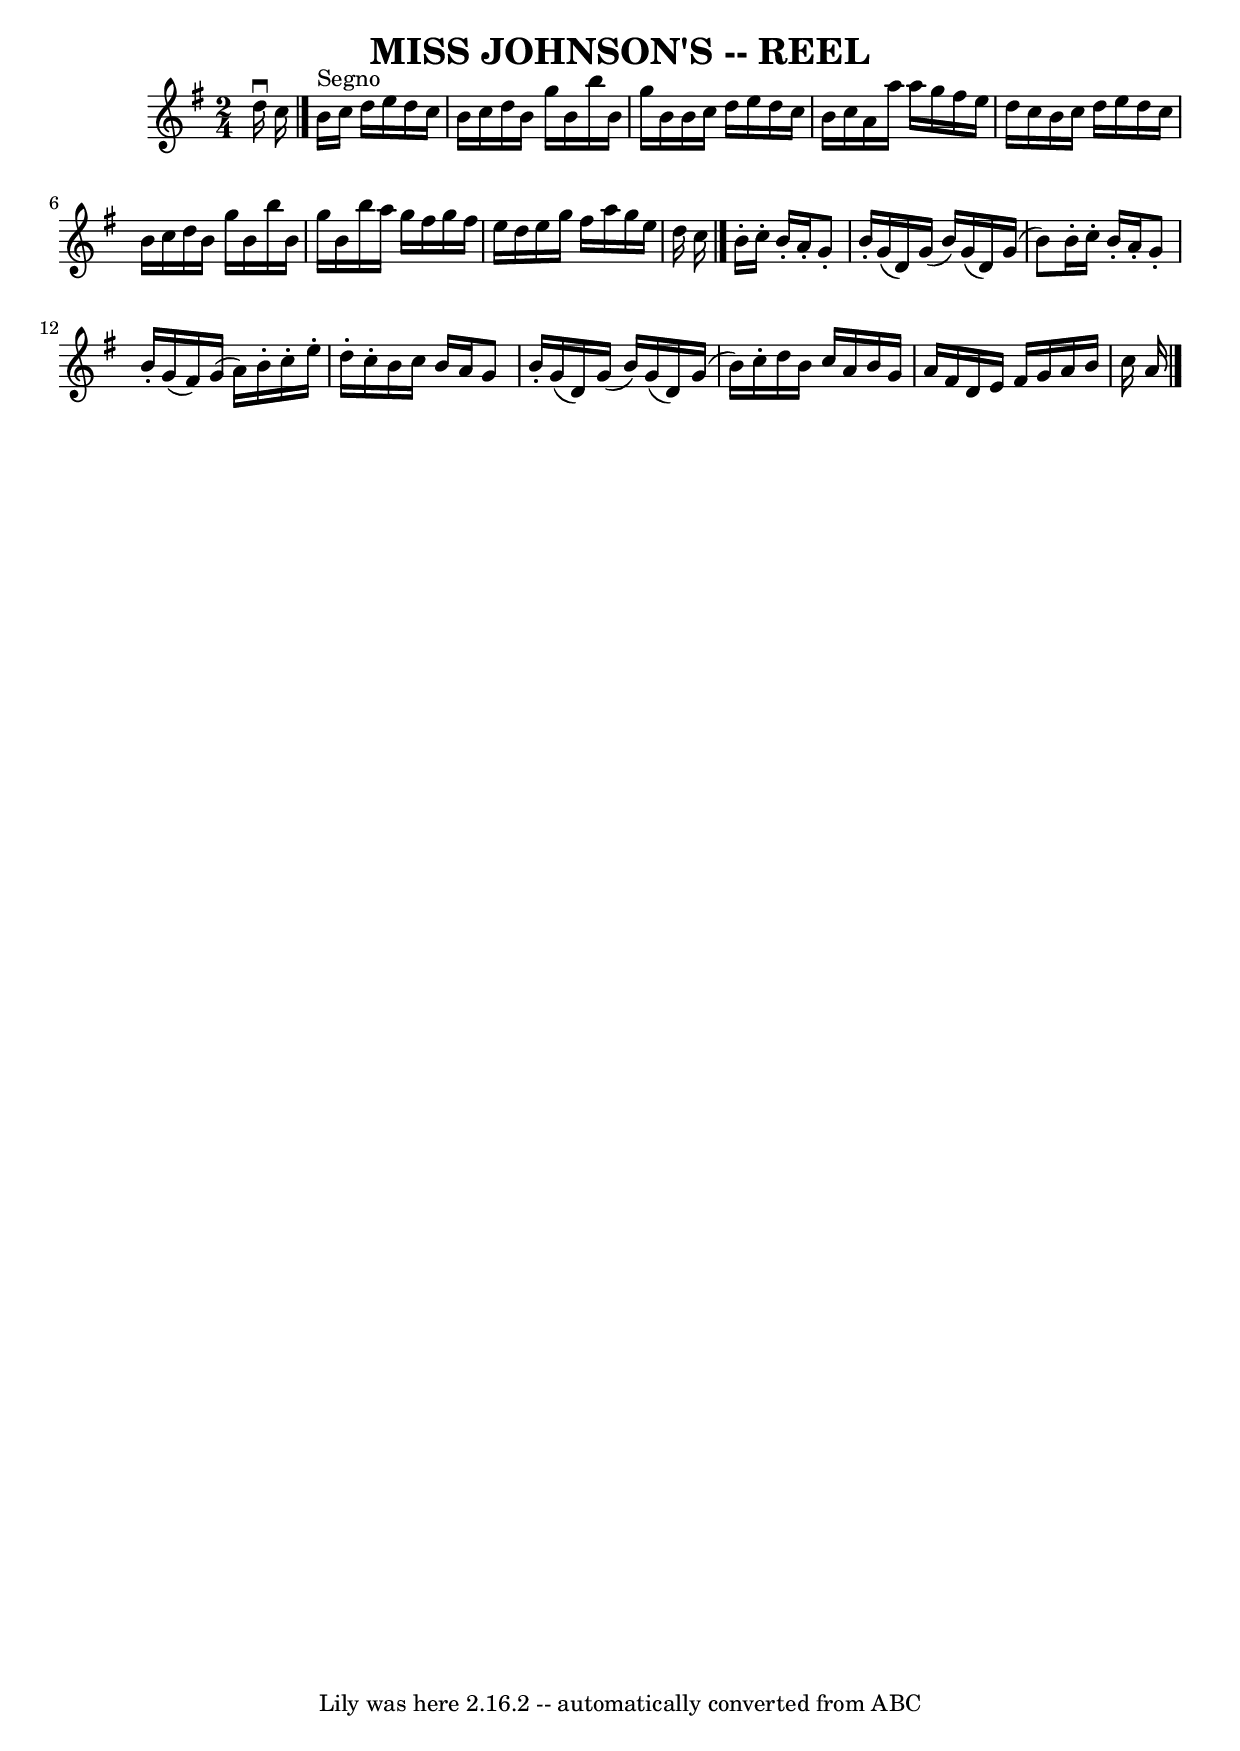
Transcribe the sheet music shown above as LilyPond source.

\version "2.16.2"
\include "Mammoth.ily"
\header {
  %% book = "Ryan's Mammoth Collection of Fiddle Tunes"
  crossRefNumber = "1"
  footnotes = ""
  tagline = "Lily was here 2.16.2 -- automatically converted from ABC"
  title = "MISS JOHNSON'S -- REEL"

}
voicedefault =  {


  \time 2/4 
  \key g \major
 d''16^\downbow c''16      \bar "|." b'16 
  ^"Segno" c''16 d''16 e''16 d''16 c''16 b'16 c''16    
  |
  d''16 b'16 g''16 b'16 b''16 b'16 g''16 b'16    
  |
  b'16 c''16 d''16 e''16 d''16 c''16 b'16 c''16   
  |
  a'16 a''16 a''16 g''16 fis''16 e''16 d''16    
  c''16        |
  b'16 c''16 d''16 e''16 d''16 c''16    
  b'16 c''16    |
  d''16 b'16 g''16 b'16 b''16 b'16    
  g''16 b'16    |
  b''16 a''16 g''16 fis''16 g''16    
  fis''16 e''16 d''16    |
  e''16 g''16 fis''16 a''16    
  g''16 e''16 d''16 c''16    \bar "|." b'16 -. c''16 -. b'16 -.  
  a'16 -. g'8 -. b'16 -. g'16 (|
  d'16) g'16 (b'16)  
  g'16 (d'16) g'16 (b'8)   |
  b'16 -. c''16 -. b'16 -. 
  a'16 -. g'8 -. b'16 -. g'16 (|
  fis'16) g'16 (a'16  
  -) b'16 -. c''16 -. e''16 -. d''16 -. c''16 -.       |
  b'16  
  c''16 b'16 a'16 g'8 b'16 -. g'16 (|
  d'16) g'16 
  (b'16) g'16 (d'16) g'16 (b'16) c''16 -.   |
  
  d''16 b'16 c''16 a'16 b'16 g'16 a'16 fis'16    |
  
  d'16 e'16 fis'16 g'16 a'16 b'16 c''16 a'16      \bar "|."  
  

}

\score{
  <<

    \context Staff="default"
    {
      \voicedefault 
      
    }

  >>
  \layout {
    
  }
  \midi {
  }

}
